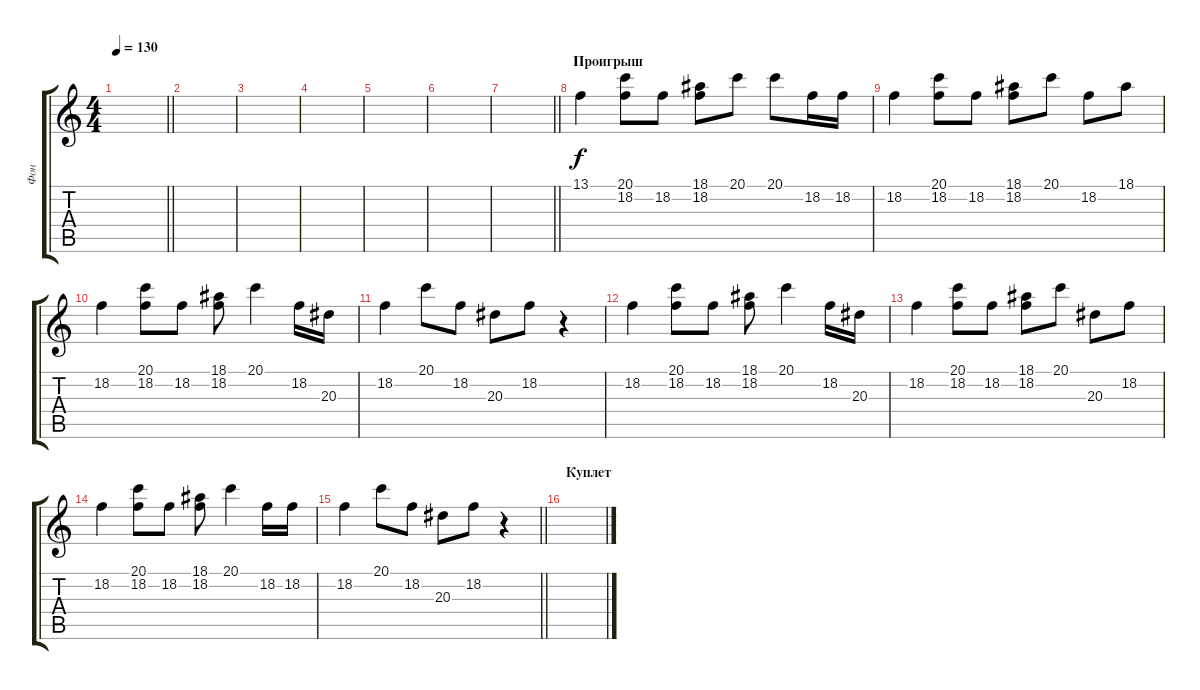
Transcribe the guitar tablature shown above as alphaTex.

\track ("Фон" "Фон") {instrument tremolostrings}
\staff {score tabs}
\tuning (E4 B3 G3 D3 A2 E2) {hide}
\ts (4 4)
\tempo 130
\clef g2
\barLineRight lightlight
\ks c
|
|
|
|
|
|
\barLineRight lightlight
|
\section ("" "Проигрыш")
13.1.4 (20.1 18.2).8 18.2.8 (18.1 18.2).8 20.1.8 20.1.8 18.2.16 18.2.16 |
18.2.4 (20.1 18.2).8 18.2.8 (18.1 18.2).8 20.1.8 18.2.8 18.1.8 |
18.2.4 (20.1 18.2).8 18.2.8 (18.1 18.2).8 20.1.4 18.2.16 20.3.16 |
18.2.4 20.1.8 18.2.8 20.3.8 18.2.8 r.4 |
18.2.4 (20.1 18.2).8 18.2.8 (18.1 18.2).8 20.1.4 18.2.16 20.3.16 |
18.2.4 (20.1 18.2).8 18.2.8 (18.1 18.2).8 20.1.8 20.3.8 18.2.8 |
18.2.4 (20.1 18.2).8 18.2.8 (18.1 18.2).8 20.1.4 18.2.16 18.2.16 |
\barLineRight lightlight
18.2.4 20.1.8 18.2.8 20.3.8 18.2.8 r.4 |
\section ("" "Куплет")
